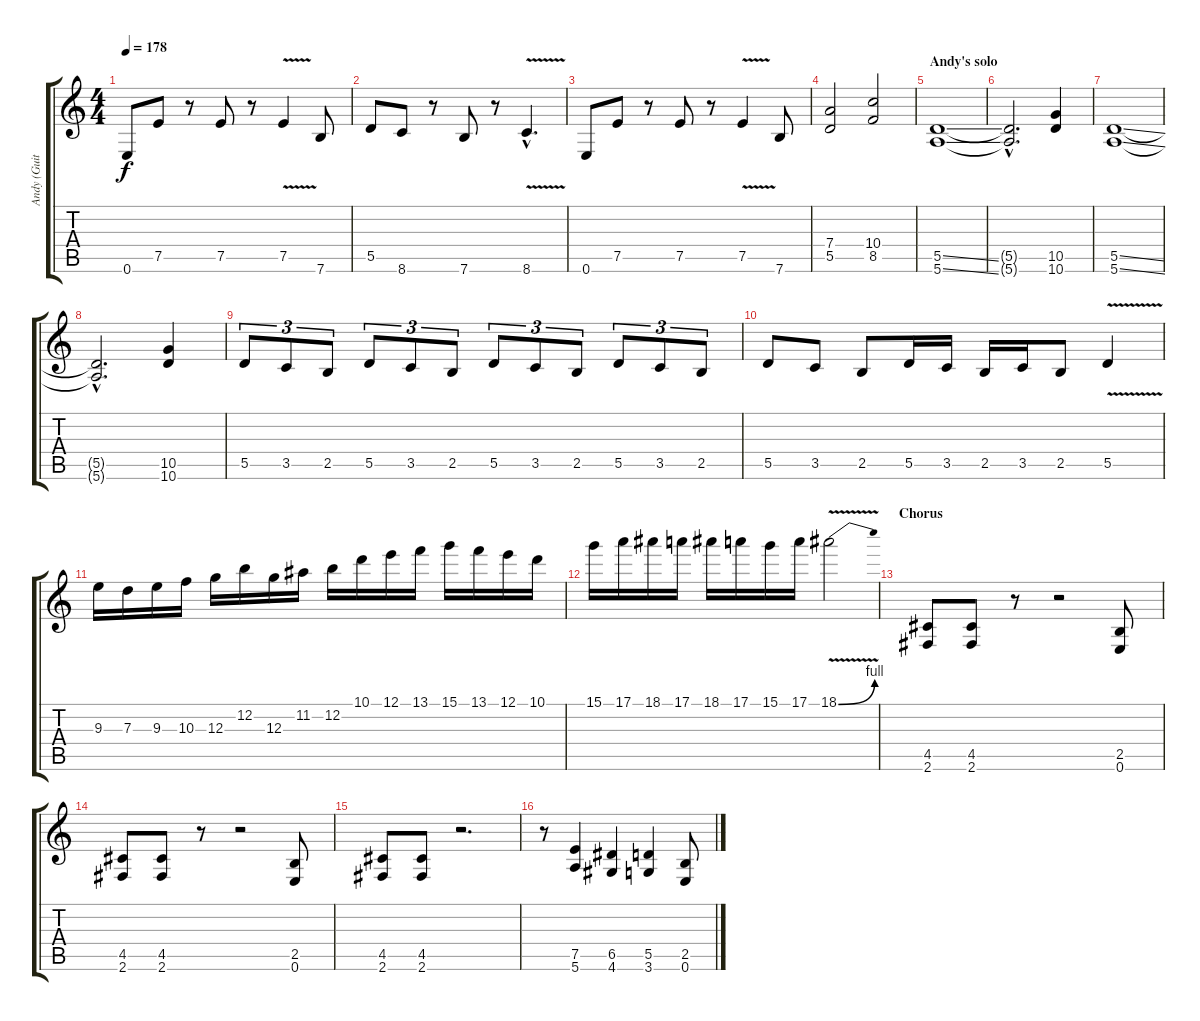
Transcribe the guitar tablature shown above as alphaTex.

\track ("Andy (Guitar)" "Andy (Guit") {instrument overdrivenguitar}
\staff {score tabs}
\tuning (E4 B3 G3 D3 A2 E2) {hide}
\ts (4 4)
\tempo 178
\clef g2
\ks c
0.6.8{dy f} 7.5.8 r.8 7.5.8 r.8 7.5{v}.4 7.6.8 |
5.5.8 8.6.8 r.8 7.6.8 r.8 8.6{v hac}.4{d} |
0.6.8 7.5.8 r.8 7.5.8 r.8 7.5{v}.4 7.6.8 |
(7.4 5.5).2 (10.4 8.5).2 |
\section ("" "Andy's solo")
(5.5{ss} 5.6{ss}).1 |
(5.5{hac t} 5.6{hac t}).2{d} (10.5 10.6).4 |
(5.5{ss} 5.6{ss}).1 |
(5.5{hac t} 5.6{hac t}).2{d} (10.5 10.6).4 |
5.5.8{tu (3 2) instrument lead7fifths} 3.5.8{tu (3 2)} 2.5.8{tu (3 2)} 5.5.8{tu (3 2)} 3.5.8{tu (3 2)} 2.5.8{tu (3 2)} 5.5.8{tu (3 2)} 3.5.8{tu (3 2)} 2.5.8{tu (3 2)} 5.5.8{tu (3 2)} 3.5.8{tu (3 2)} 2.5.8{tu (3 2)} |
5.5.8 3.5.8 2.5.8 5.5.16 3.5.16 2.5.16 3.5.16 2.5.8 5.5{v}.4 |
9.3.16{instrument overdrivenguitar} 7.3.16 9.3.16 10.3.16 12.3.16 12.2.16 12.3.16 11.2.16 12.2.16 10.1.16 12.1.16 13.1.16 15.1.16 13.1.16 12.1.16 10.1.16 |
15.1.16 17.1.16 18.1.16 17.1.16 18.1.16 17.1.16 15.1.16 17.1.16 18.1{be (bend 0 0 60 4) v}.2 |
\section ("" "Chorus")
(4.5 2.6).8 (4.5 2.6).8 r.8 r.2 (2.5 0.6).8 |
(4.5 2.6).8 (4.5 2.6).8 r.8 r.2 (2.5 0.6).8 |
(4.5 2.6).8 (4.5 2.6).8 r.2{d} |
r.8 (7.5 5.6).4 (6.5 4.6).4 (5.5 3.6).4 (2.5 0.6).8
